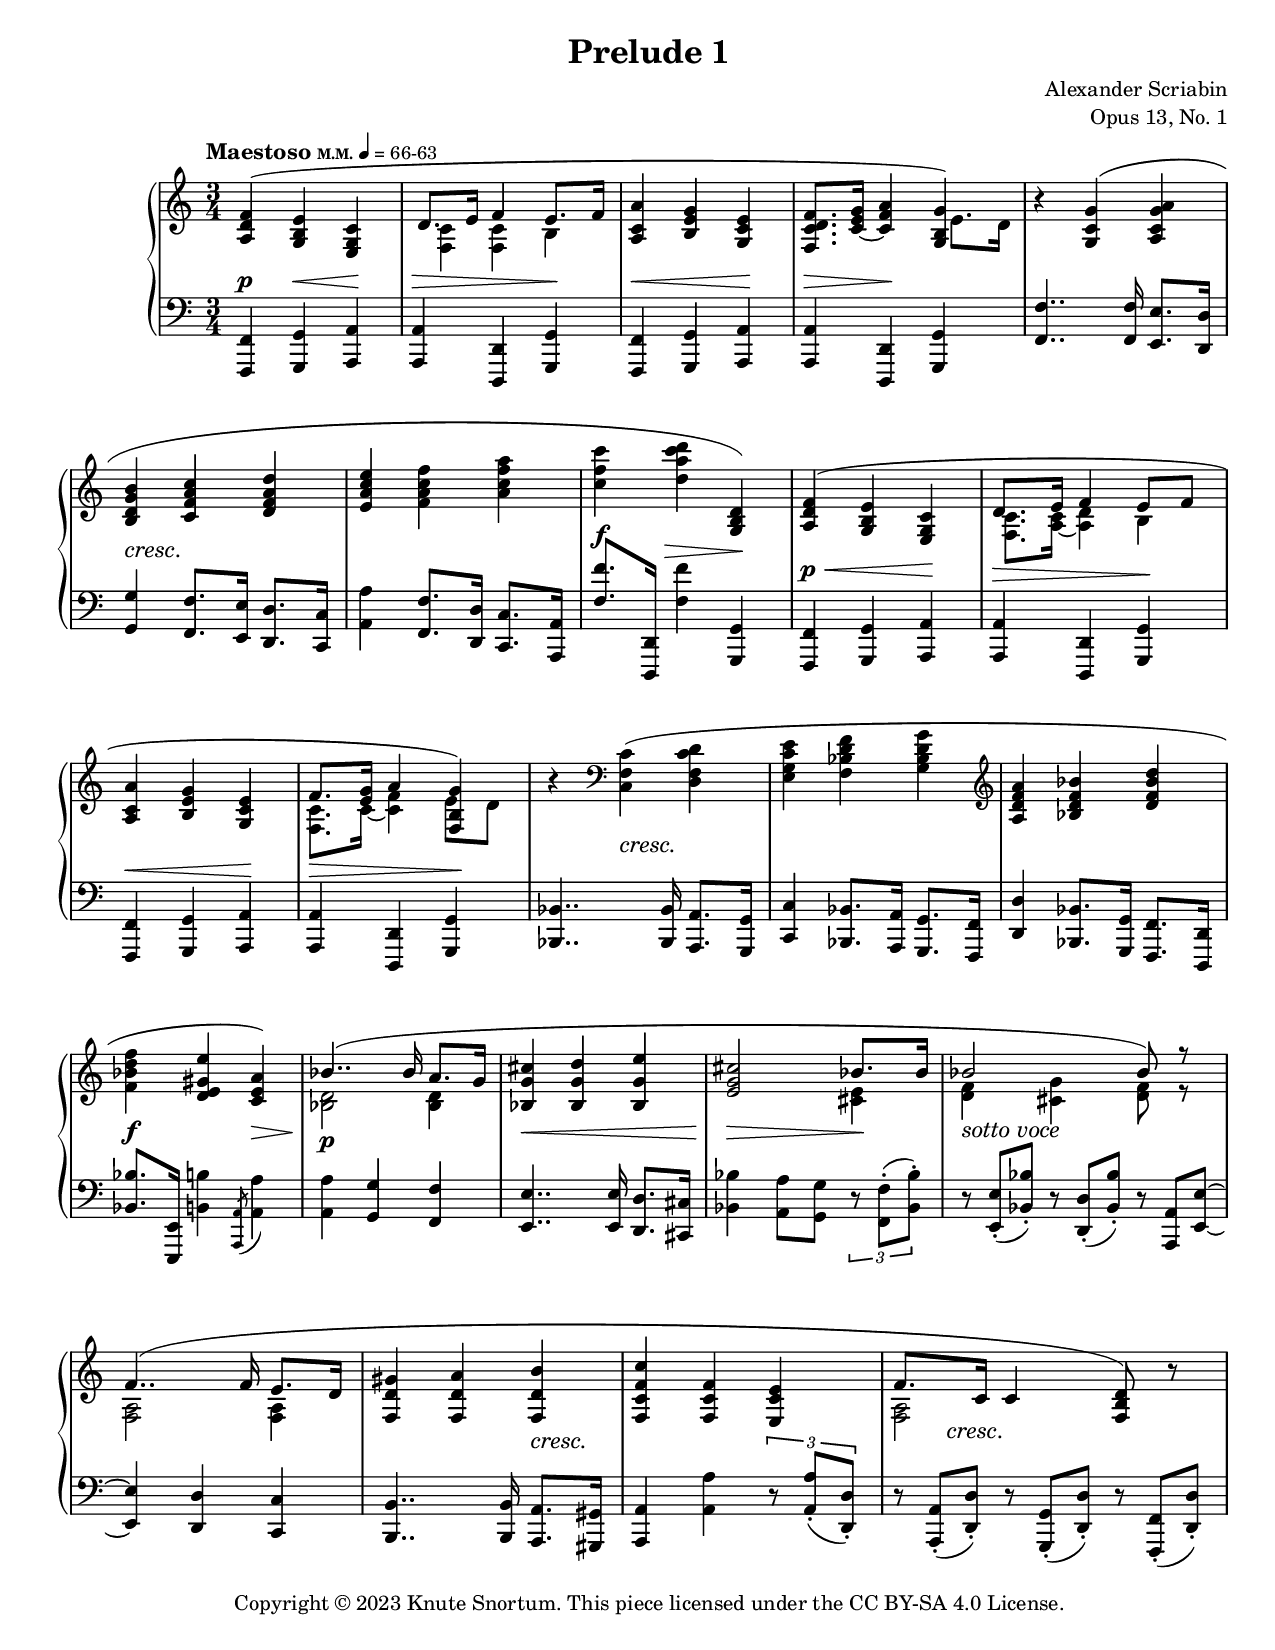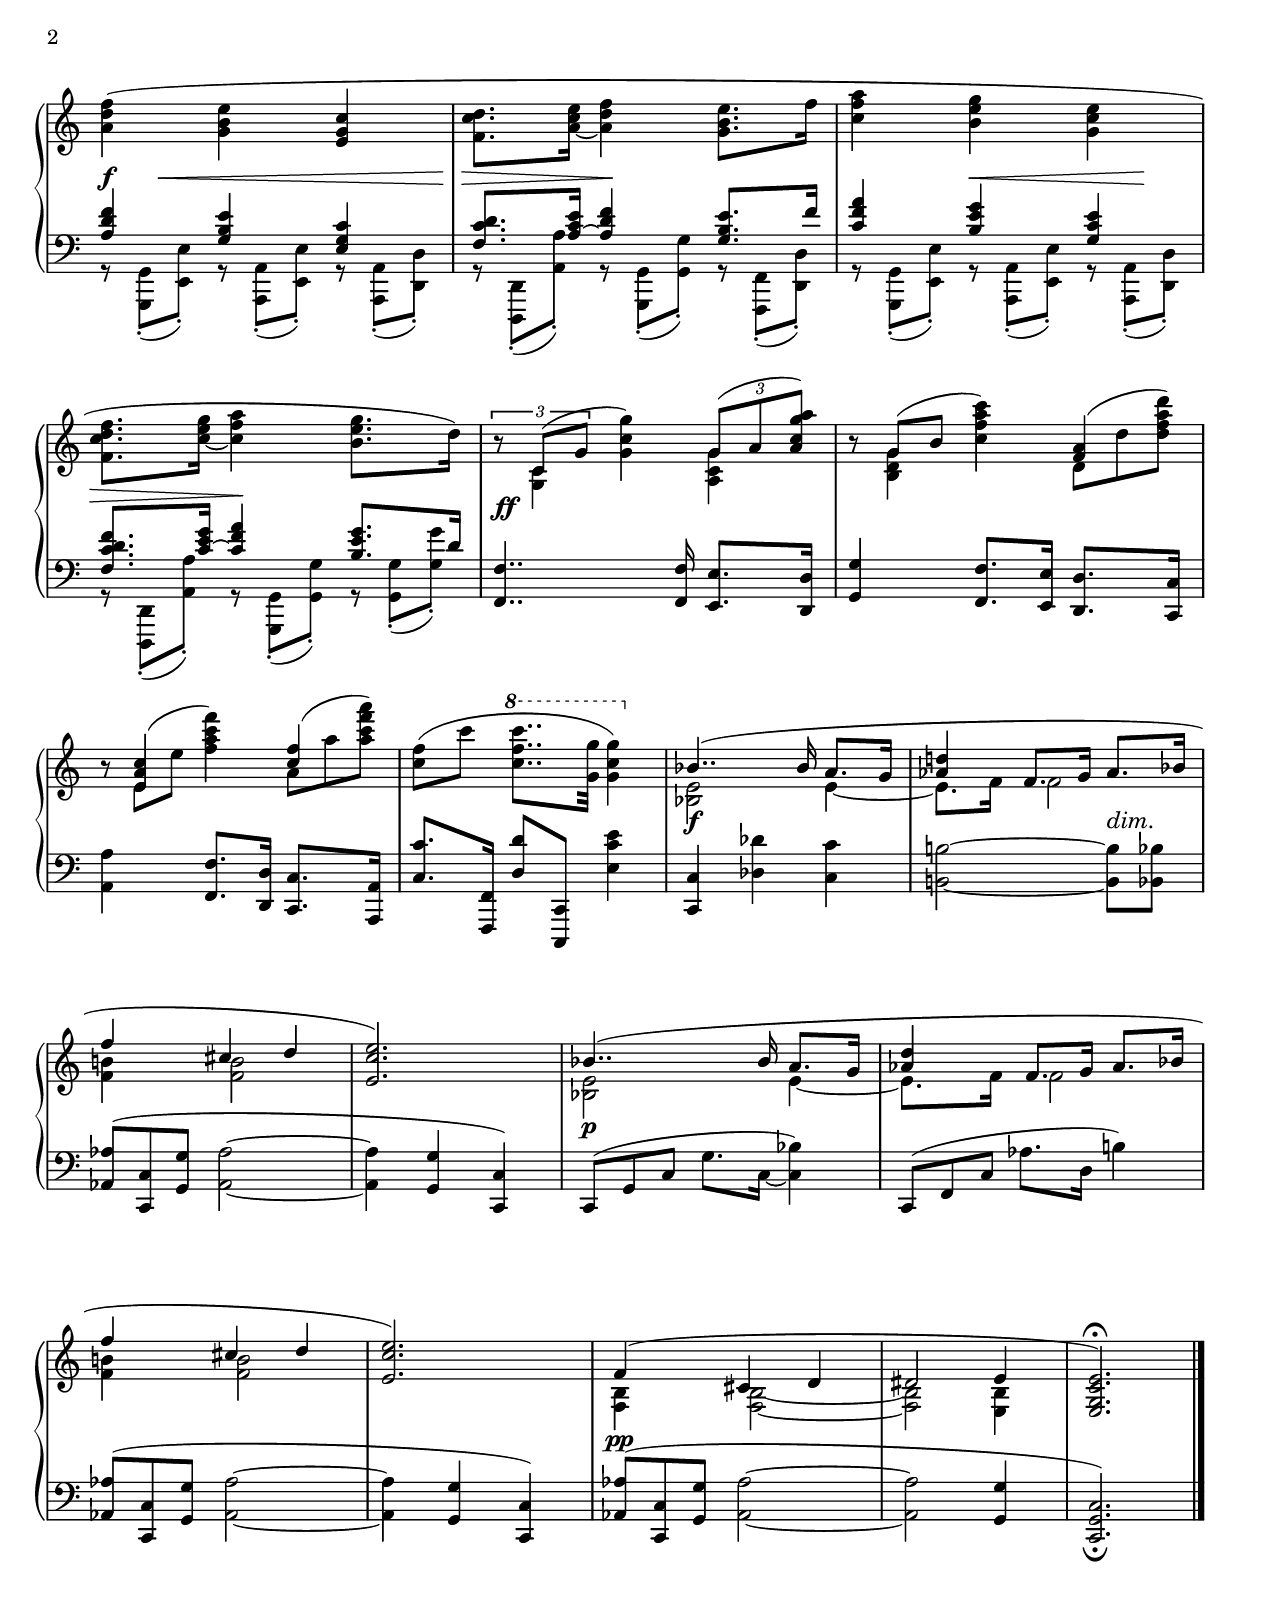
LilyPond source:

\version "2.24.0"

\include "includes/header-paper.ily"
%...+....1....+....2....+....3....+....4....+....5....+....6....+....7....+....

\version "2.24.0"
\language "english"

\include "global-variables.ily"

%%% Positions and shapes %%%

forceHShiftA = \once \override NoteColumn.force-hshift = 2.3
forceHShiftB = \once \override NoteColumn.force-hshift = 1.5

slurShapeA = \shape #'(
                        ((0 . 2.5) (0 . 1) (0 . 0) (0 . 0))
                        ((0 . -1) (0 . -1) (0 . 0) (0 . 0))
                        ) \etc
slurShapeB = \shape #'((0 . 2) (0 . 0) (0 . 0) (0 . 2)) \etc
slurShapeC = \shape #'((0 . 2.5) (0 . 2) (0 . 0.5) (0 . 0)) \etc
slurShapeD = \shape #'((0 . 2.5) (0 . 2) (0 . 0.5) (0 . 0)) \etc
slurShapeE = \shape #'((0 . 2) (0 . 2) (0 . 0.5) (0 . 0)) \etc

%%% Music %%%

global = {
  \time 3/4
  \key c \major
  \eighthsInTwos.34
}

rightHandUpper = \relative {
  <a d f>4^( <g b e> <e g c> |
  \voiceOne d'8. e16 f4 e8. f16 |
  \oneVoice <a, c a'>4 <b e g> <g c e> |
  \voiceOne <f c' d f>8. <c' e g>16_~ <c f a>4 <g b g'>) |
  \oneVoice r4 <g c g'>-\slurShapeA ( <a c g' a> |
  <b d g b>4 <c f a c> <d f a d> |
  <e a c e>4 <f a c f> <a c f a> |
  <c f c'>4 <d a' c d> <g,, b d>) |
  
  \barNumberCheck 9
  <a d f>4^( <g b e> <e g c> |
  \voiceOne d'8. e16 f4 e8 f |
  \oneVoice <a, c a'>4 <b e g> <g c e> |
  \voiceOne f'8. <e g>16 a4 <f, b g'>4) |
  \oneVoice r4 \clef bass <c f c'>( <d f c' d> |
  <e g c e>4 <f bf d f> <g bf d g> |
  \clef treble <a d f a>4 <bf d f bf> <d f bf d> |
  <f bf d f>4 <d e gs e'> <c e a>) |
  
  \barNumberCheck 17
  \voiceOne bf'4..( bf16 a8. g16 |
  \oneVoice <bf, g' cs>4 <bf g' d'> <bf g' e'> |
  <e g cs>2 \voiceOne bf'8. bf16 |
  bf2 bf8) r |
  f4..-\slurShapeB ( f16 e8. d16 |
  \oneVoice <f, d' gs>4 <f d' a'> <f d' b'> |
  <f c' f c'>4 <f c' f> <e c' e> |
  \voiceOne f'8. c16 c4 \oneVoice <f, b d>8) r |
  
  \barNumberCheck 25
  <a' d f>4( <g b e> <e g c> |
  <f c' d>8. <a c e>16_~ <a d f>4 <g b e>8. f'16 |
  <c f a>4 <b e g> <g c e> |
  <f c' d f>8. <c' e g>16_~ <c f a>4 <b e g>8. d16) |
  \tuplet 3/2 { r8 \voiceOne c,( g' } \oneVoice <g c g'>4) \tuplet 3/2 { 
    \voiceOne g8( a <a c g' a>) } |
  \tupletOff
  \tuplet 3/2 { \oneVoice r8 \voiceOne g( b } \oneVoice <c f a c>4) 
    \tuplet 3/2 { \voiceOne <f, a>4-\slurShapeC ( \hideNoteHead d''8) } |
  \tuplet 3/2 { \oneVoice r8 \voiceOne <e,, a c>4-\slurShapeD ( } \oneVoice
    <f' a c f>4) \tuplet 3/2 { \voiceOne <c f>4-\slurShapeE ( \hideNoteHead 
    a''8) } |
  \oneVoice <c,, f>8( c' \ottava 1 <c f c'>8.. <g g'>32 <g c g'>4) \ottava 0 |
  
  \barNumberCheck 33
  \voiceOne bf,4..( bf16 a8. g16 |
  <af d!>4 f8. g16 af8. bf16 |
  f'4 cs d |
  \oneVoice <e, c' e>2.) |
  \voiceOne bf'4..( bf16 a8. g16 |
  <af d>4 f8. g16 af8. bf16 |
  f'4 cs d |
  \oneVoice <e, c' e>2.) |
  
  \barNumberCheck 41
  \voiceOne f4( cs d |
  ds2 e4 |
  \oneVoice <e, g c e>2.)\fermata |
  \bar "|."
}

rightHandLower = \relative {
  s2. |
  \voiceTwo \forceHShiftA <f c'>4 q b |
  s2. |
  s2 \forceHShiftB e8. d16 |
  s2. * 4 |
  
  \barNumberCheck 9
  s2. |
  <f, c'>8. <a c>16~ <a d>4 b |
  s2. |
  <f c'>8. c'16~ <c f>4 e8 d |
  s2. * 4 |
  
  \barNumberCheck 17
  <bf d>2 q4 |
  s2. |
  s2 <cs e>4 |
  <d f>4 <cs g'> <d f>8 r |
  <f, a>2 q4 |
  s2. * 2 |
  q2 s4 |
  
  \barNumberCheck 25
  s2. * 4 |
  \tupletOff
  \tuplet 3/2 { s8 <g c>4 } s4 <a c g'> |
  \tuplet 3/2 { 
    s8 <b d g>4 s4. d8 d' <d f a d> |
    s8 e, e' s4. a,8 a' <a c f a> |
  }
  s2. |
  
  \barNumberCheck 33
  <bf,, e>2 e4~ |
  e8. f16 \forceHShiftA f2 |
  <f b!>4 q2 |
  s2. |
  <bf, e>2 e4~ |
  e8. f16 \forceHShiftA f2 |
  <f b!>4 q2 |
  s2. |
  
  \barNumberCheck 41
  <f, b>4 q2~ |
  q2 <e b'>4 |
  s2. |
}

rightHand = \relative {
  \global
  <<
    \new Voice \rightHandUpper
    \new Voice \rightHandLower
  >>
}

leftHandUpper = \relative {
  s2. * 8 |
  
  \barNumberCheck 9
  s2. * 8 |
  
  \barNumberCheck 17
  s2. * 8 |
  
  \barNumberCheck 25
  \voiceThree <a d f>4 <g b e> <e g c> |
  <f c' d>8. <a c e>16~ <a d f>4 <g b e>8. f'16 |
  <c f a>4 <b e g> <g c e> |
  <f c' d f>8. <c' e g>16~ <c f a>4 <b e g>8. d16 |
  s2. * 4 |
  
  \barNumberCheck 33
}

leftHandLower = \relative {
  <f,, f'>4 <g g'> <a a'> |
  q4 <d, d'> <g g'> |
  <f f'> <g g'> <a a'> |
  q4 <d, d'> <g g'> |
  <f' f'>4.. q16 <e e'>8. <d d'>16 |
  <g g'>4 <f f'>8. <e e'>16 <d d'>8. <c c'>16 |
  <a' a'>4 <f f'>8. <d d'>16 <c c'>8. <a a'>16 |
  <f'' f'>8. <d,, d'>16 <f'' f'>4 <g,, g'> |
  
  \barNumberCheck 9
  <f f'>4 <g g'> <a a'> |
  q4 <d, d'> <g g'> |
  <f f'> <g g'> <a a'> |
  q4 <d, d'> <g g'> |
  <bf bf'>4.. q16 <a a'>8. <g g'>16 |
  <c c'>4 <bf bf'>8. <a a'>16 <g g'>8. <f f'>16 |
  <d' d'>4 <bf bf'>8. <g g'>16 <f f'>8. <d d'>16 |
  <bf'' bf'>8. <e,, e'>16 <b'' b'>4 \acciaccatura { <a, a'>8 } <a' a'>4 |
  
  \barNumberCheck 17
  q4 <g g'> <f f'> |
  <e e'>4.. q16 <d d'>8. <cs cs'>16 |
  <bf' bf'>4 <a a'>8 <g g'> \tuplet 3/2 { r8 <f f'>-.( <bf bf'>-.) } |
  \tupletOff
  \tuplet 3/2 { r8 <e, e'>-.( <bf' bf'>-.) r <d, d'>-.( <bf' bf'>-.) r <a, a'>
    <e' e'>~ } |
  q4 <d d'> <c c'> |
  <b b'>4.. q16 <a a'>8. <gs gs'>16 |
  <a a'>4 <a' a'> \tupletOn \tuplet 3/2 { r8 q-.( <d, d'>-.) } |
  \tupletOff
  \tuplet 3/2 { 
    r8 <a a'>-.( <d d'>-.) r <g, g'>-.( <d' d'>-.) r <f, f'>-.( <d' d'>-.) |
    
    \barNumberCheck 25
    \voiceFour 
    r8 <g, g'>-.( <e' e'>-.) r <a, a'>-.( <e' e'>-.) r <a, a'>-.( <d d'>-.) |
    r8 <d, d'>-.( <a'' a'>-.) r <g, g'>-.( <g' g'>-.) r <f, f'>-.( <d' d'>-.) |
    r8 <g, g'>-.( <e' e'>-.) r <a, a'>-.( <e' e'>-.) r <a, a'>-.( <d d'>-.) |
    r8 <d, d'>-.( <a'' a'>-.) r <g, g'>-.( <g' g'>-.) r <g g'>-.( <g' g'>-.) |
  }
  \oneVoice <f, f'>4.. q16 <e e'>8. <d d'>16 |
  <g g'>4 <f f'>8. <e e'>16 <d d'>8. <c c'>16 |
  <a' a'>4 <f f'>8. <d d'>16 <c c'>8. <a a'>16 |
  <c' c'>8. <f,, f'>16 <d'' d'>8 <c,, c'> <e'' c' e>4 |
  
  \barNumberCheck 33
  <c, c'>4 <df' df'> <c c'> |
  <b! b'!>2~ q8 <bf bf'> |
  \tuplet 3/2 { <af af'>8( <c, c'> <g' g'> } <af af'>2~ |
  q4 <g g'> <c, c'>) |
  \tuplet 3/2 { c8( g' c } g'8. c,16_~ <c bf'>4) |
  \tuplet 3/2 { c,8( f c' } af'8. d,16 b'!4) |
  \tuplet 3/2 { <af, af'>8( <c, c'> <g' g'> } <af af'>2~ |
  q4 <g g'> <c, c'>) |
  
  \barNumberCheck 41
  \tuplet 3/2 { <af' af'>8( <c, c'> <g' g'> } <af af'>2~ |
  q2 <g g'>4 |
  <c, g' c>2.)_\fermata |
}

leftHand = {
  \global
  \clef bass
  <<
    \new Voice \leftHandUpper
    \new Voice \leftHandLower
  >>
}

dynamics = {
  \override DynamicTextSpanner.style = #'none
  \override TextScript.Y-offset = -0.5
  s4\p s4\< s\! |
  s2\> s4\! |
  s2\< s4\! |
  s4\> s2\! |
  s2. |
  s2.-\tweak Y-offset 2 \cresc |
  s2. |
  s4-\tweak Y-offset 3 \f s-\tweak Y-offset 2 \> s\! |
  
  \barNumberCheck 9
  s2\p\< s4\! |
  s2-\tweak Y-offset -0.5 \> s4\! |
  s2\< s4\! |
  s2\> s4\! |
  s4 s2-\tweak Y-offset 2.5 \cresc |
  s2. * 2 |
  s2\f s4\> |
  
  \barNumberCheck 17
  s2.-\tweak Y-offset -1.5 \p |
  s2.\< |
  s2\> s4\! |
  s2.^\sottoVoce |
  s2. |
  s2 s4-\tweak extra-offset #'(0 . -1) \cresc |
  s2. |
  s8 s\cresc s2 |
  
  \barNumberCheck 25
  s8\f s\< s2 |
  s4\> s\! s |
  s4 s4.\< s8\! |
  s4\> s2\! |
  s2.-\tweak X-offset 0 -\tweak Y-offset -2 \ff |
  s2. * 3 |
  
  \barNumberCheck 33
  s2.\f |
  s2 s4\dim |
  s2. * 2 |
  s2.\p |
  s2. * 3 |
  
  \barNumberCheck 41
  s2.\pp |
  s2. * 2 |
}

% MIDI only 
pedal = {
  s4\sd s\su\sd s\su\sd
  \repeat unfold 6 { s4\su\sd s\su\sd s\su\sd | }
  s8.\su\sd s16\su\sd s4 s\su\sd |
  
  \barNumberCheck 9
  \repeat unfold 7 { s4\su\sd s\su\sd s\su\sd | }
  s8.\su\sd s16\su\sd s4 \grace { s8\su\sd } s4 |
  
  \barNumberCheck 17
  s4\su\sd s\su\sd s\su\sd |
  s4\su\sd s\su\sd s\su\sd |
  s2. * 2 \su |
  s4\sd s\su\sd s\su\sd |
  s4\su\sd s\su\sd s\su\sd |
  s2. * 2 \su |
  
  \barNumberCheck 25
  s2. * 4 |
  s2\sd s4\su\sd |
  s4\su\sd s\su\sd s\su\sd |
  s4\su\sd s\su\sd s\su\sd |
  s8.\su\sd s16\su\sd s8 s\su\sd s4 |
  
  \barNumberCheck 33
  s4\su\sd s\su\sd s\su\sd |
  s4\su\sd s\su\sd s\su\sd |
  s4\su s\sd s\su\sd |
  s4\su\sd s\su\sd s\su\sd |
  s4\su\sd s8. s16\su\sd s4 |
  s2\su\sd s4\su\sd |
  s4\su s\sd s\su\sd |
  s4\su\sd s\su\sd s\su\sd |
  
  \barNumberCheck 41
  s4\su s\sd s\su\sd |
  s2\su\sd s4\su\sd |
  s2.\su\sd <>\su |
}

tempi = {
  \set Score.tempoHideNote = ##t
  \textMark \markup \tempo-markup Maestoso #2 #0 66-63
  \tempo 4 = 66
  s2. * 3 |
  s2 \tempo 4 = 58 s4 |
  \tempo 4 = 66
  s2. * 3 |
  \tempo 4 = 58
  s2 \tempo 4 = 66 s4 |
  
  \barNumberCheck 9
  s2. * 7 |
  \tempo 4 = 58 
  s2. | 
  
  \barNumberCheck 17
  \tempo 4 = 66
  s2. * 8 |
  
  \barNumberCheck 25
  s2. * 7 |
  \tempo 4 = 58 
  s2. |
  
  \barNumberCheck 33
  \tempo 4 = 66
  s2. * 8 |
  
  \barNumberCheck 41
  s2. |
  \tempo 4 = 58
  s2. |
  s2. |
}

forceBreaks = {
  s2. * 5 \break
  s2. * 5 \break
  s2. * 5 \break
  s2. * 5 \break
  s2. * 4 \pageBreak
  
  s2. * 3 \break
  s2. * 3 \break
  s2. * 4 \break
  s2. * 4 \break
}

preludeOneNotes =
\score {
  \header {
    title = "Prelude 1"
    composer = "Alexander Scriabin"
    opus = "Opus 13, No. 1"
  }
  \keepWithTag layout  
  \new PianoStaff <<
    \new Staff = "upper" \rightHand
    \new Dynamics \dynamics
    \new Staff = "lower" \leftHand
    \new Dynamics \tempi
    \new Devnull \forceBreaks
  >>
  \layout {}
}

\include "articulate.ly"

preludeOneMidi =
\book {
  \bookOutputName "prelude-op13-no1"
  \score {
    \keepWithTag midi
    \articulate <<
      \new Staff = "upper" << \rightHand \dynamics \pedal \tempi >>
      \new Staff = "lower" << \leftHand \dynamics \pedal \tempi >>
    >>
    \midi {}
  }
}


\preludeOneNotes
\preludeOneMidi